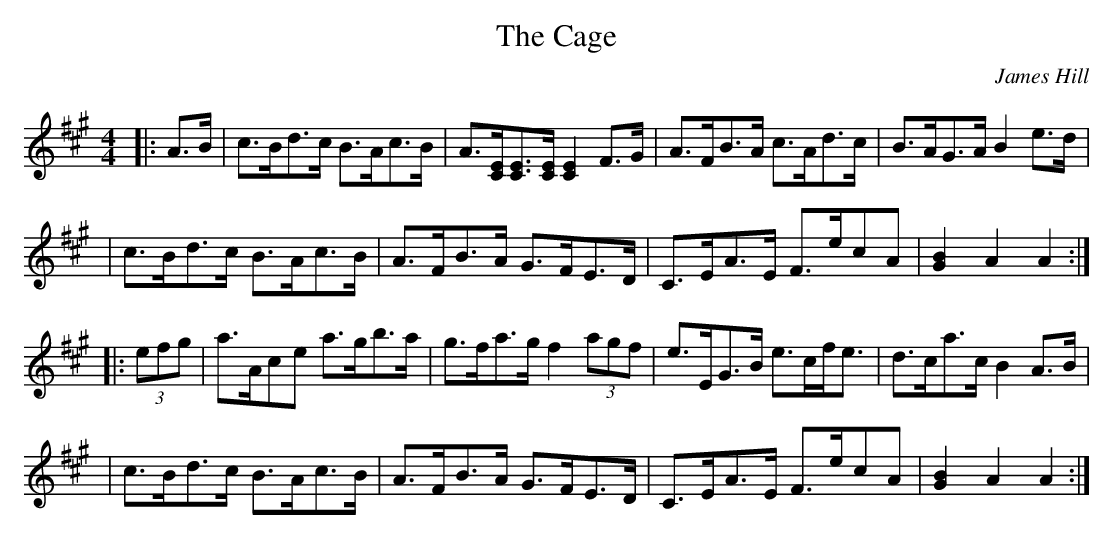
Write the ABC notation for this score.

X:1
T: The Cage
C: James Hill
M: 4/4
L: 1/8
E: 10
K: A
|: A>B \
| c>Bd>c B>Ac>B | A>[EC][EC]>[EC] [E2C2] F>G | A>FB>A c>Ad>c | B>AG>A B2 e>d |
| c>Bd>c B>Ac>B | A>FB>A G>FE>D | C>EA>E F>ecA | [B2G2] A2 A2 :|
|: (3efg \
| a>Ace a>gb>a | g>fa>g f2 (3agf | e>EG>B e>cf<e | d>ca>c B2 A>B |
| c>Bd>c B>Ac>B | A>FB>A G>FE>D | C>EA>E F>ecA | [B2G2] A2 A2 :|
